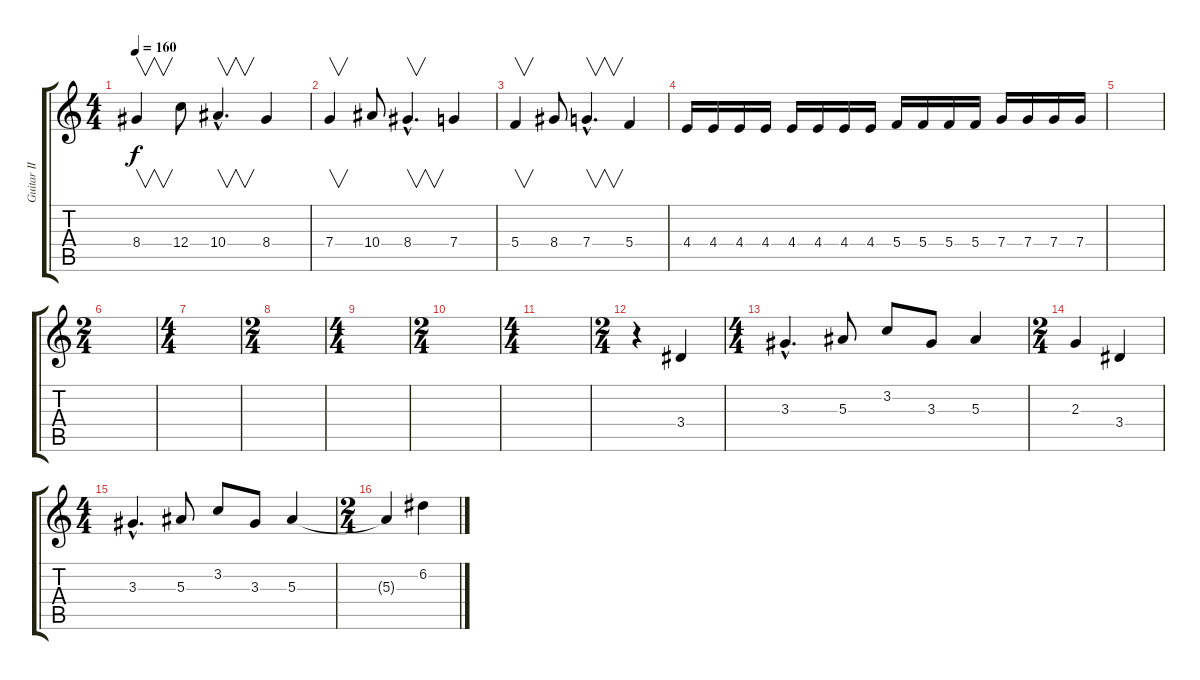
\track ("Guitar II" "Guitar II") {instrument distortionguitar}
\staff {score tabs}
\tuning (D4 A3 F3 C3 G2 D2) {hide}
\ts (4 4)
\tempo 160
\clef g2
\ks c
8.4.4{v dy f} 12.4.8 10.4{hac}.4{v d} 8.4.4 |
7.4.4{v} 10.4.8 8.4{hac}.4{v d} 7.4.4 |
5.4.4{v} 8.4.8 7.4{hac}.4{v d} 5.4.4 |
4.4.16 4.4.16 4.4.16 4.4.16 4.4.16 4.4.16 4.4.16 4.4.16 5.4.16 5.4.16 5.4.16 5.4.16 7.4.16 7.4.16 7.4.16 7.4.16 |
|
\ts (2 4)
|
\ts (4 4)
|
\ts (2 4)
|
\ts (4 4)
|
\ts (2 4)
|
\ts (4 4)
|
\ts (2 4)
r.4 3.4.4 |
\ts (4 4)
3.3{hac}.4{d} 5.3.8 3.2.8 3.3.8 5.3.4 |
\ts (2 4)
2.3.4 3.4.4 |
\ts (4 4)
3.3{hac}.4{d} 5.3.8 3.2.8 3.3.8 5.3.4 |
\ts (2 4)
5.3{t}.4 6.2.4
